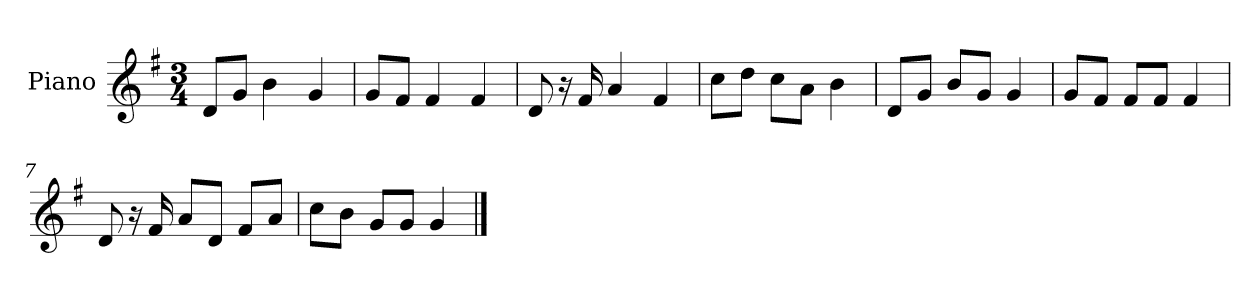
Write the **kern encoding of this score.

**kern
*part1
*staff1
*I"Piano
*I'P-no
*clefG2
*k[f#]
*M3/4
*MM182
=1
8d/L
8g/J
4b\
4g/
=2
8g/L
8f#/J
4f#/
4f#/
=3
8d/
16r
16f#/
4a/
4f#/
=4
8cc\L
8dd\J
8cc\L
8a\J
4b\
=5
8d/L
8g/J
8b/L
8g/J
4g/
=6
8g/L
8f#/J
8f#/L
8f#/J
4f#/
=7
8d/
16r
16f#/
8a/L
8d/J
8f#/L
8a/J
!!LO:LB:g=z
=8
8cc\L
8b\J
8g/L
8g/J
4g/
==
*-
